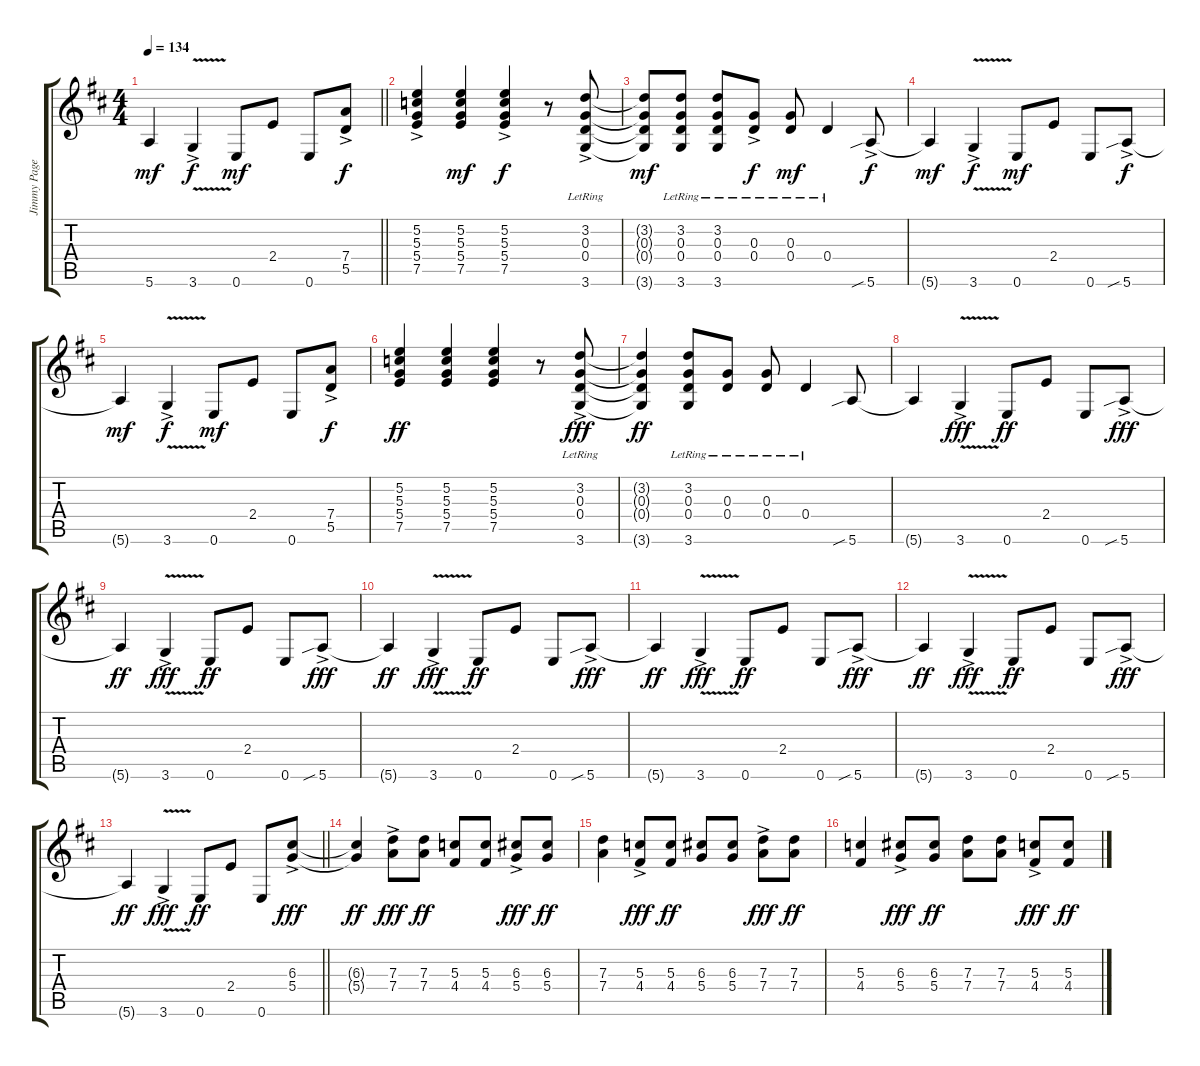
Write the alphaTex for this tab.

\track ("Jimmy Page (Rhythm)" "Jimmy Page") {instrument electricguitarclean}
\staff {score tabs}
\tuning (E4 B3 G3 D3 A2 E2) {hide}
\ts (4 4)
\tempo 134
\clef g2
\barLineRight lightlight
\ks d
5.6{t}.4{dy mf} 3.6{v ac}.4{dy f} 0.6.8{dy mf} 2.4.8 0.6.8 (7.4{ac} 5.5{ac}).8{dy f} |
(5.2{ac} 5.3{ac} 5.4{ac} 7.5{ac}).4 (5.2 5.3 5.4 7.5).4{dy mf} (5.2{ac} 5.3{ac} 5.4{ac} 7.5{ac}).4{dy f} r.8 (3.2{ac lr} 0.3{ac lr} 0.4{ac lr} 3.6{ac lr}).8 |
(3.2{t} 0.3{t} 0.4{t} 3.6{t}).8{dy mf} (3.2{lr} 0.3{lr} 0.4{lr} 3.6{lr}).8 (3.2{lr} 0.3{lr} 0.4{lr} 3.6{lr}).8 (0.3{ac lr} 0.4{ac lr}).8{dy f} (0.3{lr} 0.4{lr}).8{dy mf} 0.4{lr}.4 5.6{sib ac}.8{dy f} |
5.6{t}.4{dy mf} 3.6{v ac}.4{dy f} 0.6.8{dy mf} 2.4.8 0.6.8 5.6{sib ac}.8{dy f} |
5.6{t}.4{dy mf} 3.6{v ac}.4{dy f} 0.6.8{dy mf} 2.4.8 0.6.8 (7.4{ac} 5.5{ac}).8{dy f} |
(5.2 5.3 5.4 7.5).4{dy ff} (5.2 5.3 5.4 7.5).4 (5.2 5.3 5.4 7.5).4 r.8 (3.2{lr} 0.3{ac lr} 0.4{ac lr} 3.6{ac lr}).8{dy fff} |
(3.2{t} 0.3{t} 0.4{t} 3.6{t}).4{dy ff} (3.2{lr} 0.3{lr} 0.4{lr} 3.6{lr}).8 (0.3{lr} 0.4{lr}).8 (0.3{lr} 0.4{lr}).8 0.4{lr}.4 5.6{sib}.8 |
5.6{t}.4 3.6{v ac}.4{dy fff} 0.6.8{dy ff} 2.4.8 0.6.8 5.6{sib ac}.8{dy fff} |
5.6{t}.4{dy ff} 3.6{v ac}.4{dy fff} 0.6.8{dy ff} 2.4.8 0.6.8 5.6{sib ac}.8{dy fff} |
5.6{t}.4{dy ff} 3.6{v ac}.4{dy fff} 0.6.8{dy ff} 2.4.8 0.6.8 5.6{sib ac}.8{dy fff} |
5.6{t}.4{dy ff} 3.6{v ac}.4{dy fff} 0.6.8{dy ff} 2.4.8 0.6.8 5.6{sib ac}.8{dy fff} |
5.6{t}.4{dy ff} 3.6{v ac}.4{dy fff} 0.6.8{dy ff} 2.4.8 0.6.8 5.6{sib ac}.8{dy fff} |
\barLineRight lightlight
5.6{t}.4{dy ff} 3.6{v ac}.4{dy fff} 0.6.8{dy ff} 2.4.8 0.6.8 (6.3{ac} 5.4{ac}).8{dy fff} |
(6.3{t} 5.4{t}).4{dy ff} (7.3{ac} 7.4{ac}).8{dy fff} (7.3 7.4).8{dy ff} (5.3 4.4).8 (5.3 4.4).8 (6.3{ac} 5.4{ac}).8{dy fff} (6.3 5.4).8{dy ff} |
(7.3 7.4).4 (5.3{ac} 4.4{ac}).8{dy fff} (5.3 4.4).8{dy ff} (6.3 5.4).8 (6.3 5.4).8 (7.3{ac} 7.4{ac}).8{dy fff} (7.3 7.4).8{dy ff} |
(5.3 4.4).4 (6.3{ac} 5.4{ac}).8{dy fff} (6.3 5.4).8{dy ff} (7.3 7.4).8 (7.3 7.4).8 (5.3{ac} 4.4{ac}).8{dy fff} (5.3 4.4).8{dy ff}
